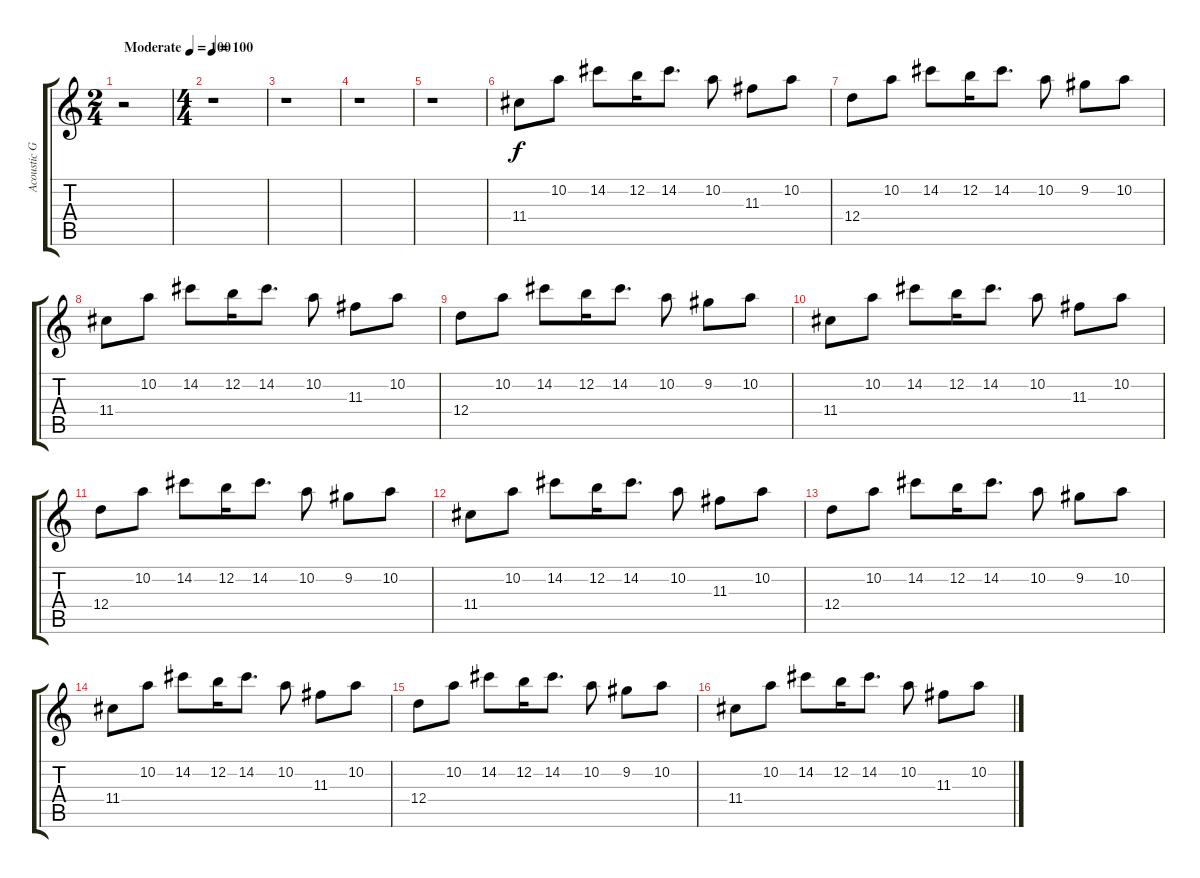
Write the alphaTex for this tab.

\track ("Acoustic Guitar 1" "Acoustic G") {instrument acousticguitarsteel}
\staff {score tabs}
\tuning (E4 B3 G3 D3 A2 E2) {hide}
\ts (2 4)
\tempo (100 "Moderate")
\tempo 90
\tempo (100 "Moderate")
\clef g2
\ks c
r.2{dy f instrument acousticguitarsteel} |
\ts (4 4)
\tempo 100
r.1 |
r.1 |
r.1 |
r.1 |
11.4.8 10.2.8 14.2.8 12.2.16 14.2.8{d} 10.2.8 11.3.8 10.2.8 |
12.4.8 10.2.8 14.2.8 12.2.16 14.2.8{d} 10.2.8 9.2.8 10.2.8 |
11.4.8 10.2.8 14.2.8 12.2.16 14.2.8{d} 10.2.8 11.3.8 10.2.8 |
12.4.8 10.2.8 14.2.8 12.2.16 14.2.8{d} 10.2.8 9.2.8 10.2.8 |
11.4.8 10.2.8 14.2.8 12.2.16 14.2.8{d} 10.2.8 11.3.8 10.2.8 |
12.4.8 10.2.8 14.2.8 12.2.16 14.2.8{d} 10.2.8 9.2.8 10.2.8 |
11.4.8 10.2.8 14.2.8 12.2.16 14.2.8{d} 10.2.8 11.3.8 10.2.8 |
12.4.8 10.2.8 14.2.8 12.2.16 14.2.8{d} 10.2.8 9.2.8 10.2.8 |
11.4.8 10.2.8 14.2.8 12.2.16 14.2.8{d} 10.2.8 11.3.8 10.2.8 |
12.4.8 10.2.8 14.2.8 12.2.16 14.2.8{d} 10.2.8 9.2.8 10.2.8 |
11.4.8 10.2.8 14.2.8 12.2.16 14.2.8{d} 10.2.8 11.3.8 10.2.8
